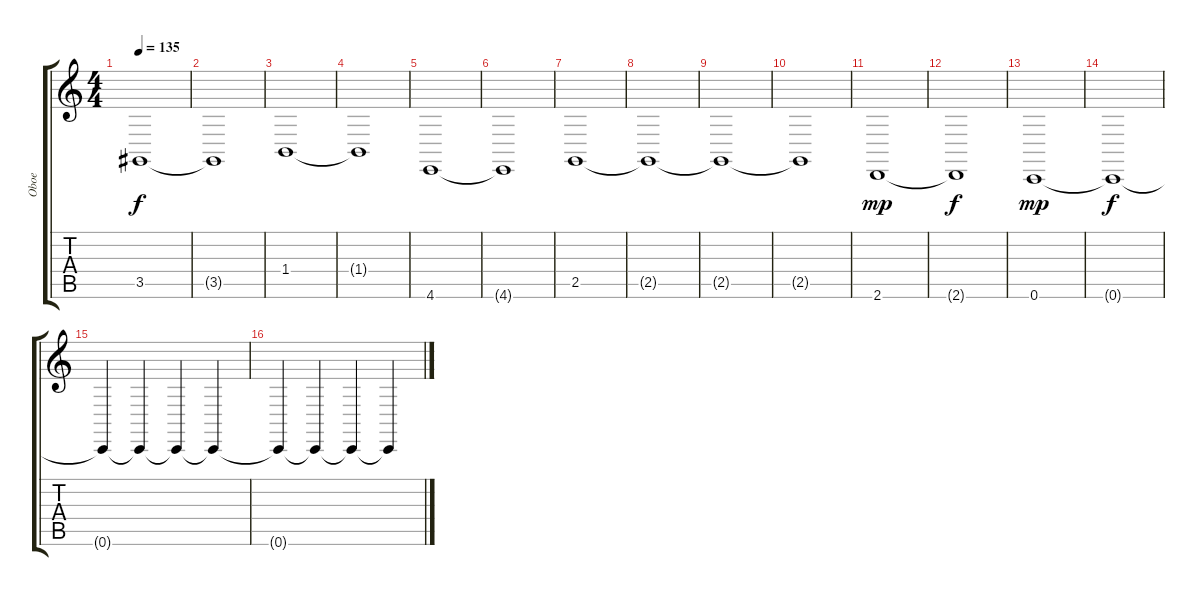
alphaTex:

\track ("Oboe" "Oboe") {instrument oboe}
\staff {score tabs}
\tuning (C4 G3 Eb3 Bb2 F2 C2) {hide}
\ts (4 4)
\tempo 135
\clef g2
\ks c
3.5{t}.1{dy f} |
3.5{t}.1 |
1.4.1 |
1.4{t}.1 |
4.6.1 |
4.6{t}.1 |
2.5.1 |
2.5{t}.1 |
2.5{t}.1 |
2.5{t}.1 |
2.6.1{dy mp} |
2.6{t}.1{dy f} |
0.6.1{dy mp} |
0.6{t}.1{dy f} |
0.6{t}.4{volume 9} 0.6{t}.4{volume 7} 0.6{t}.4{volume 6} 0.6{t}.4{volume 5} |
0.6{t}.4{volume 4} 0.6{t}.4{volume 3} 0.6{t}.4{volume 2} 0.6{t}.4{volume 1}
